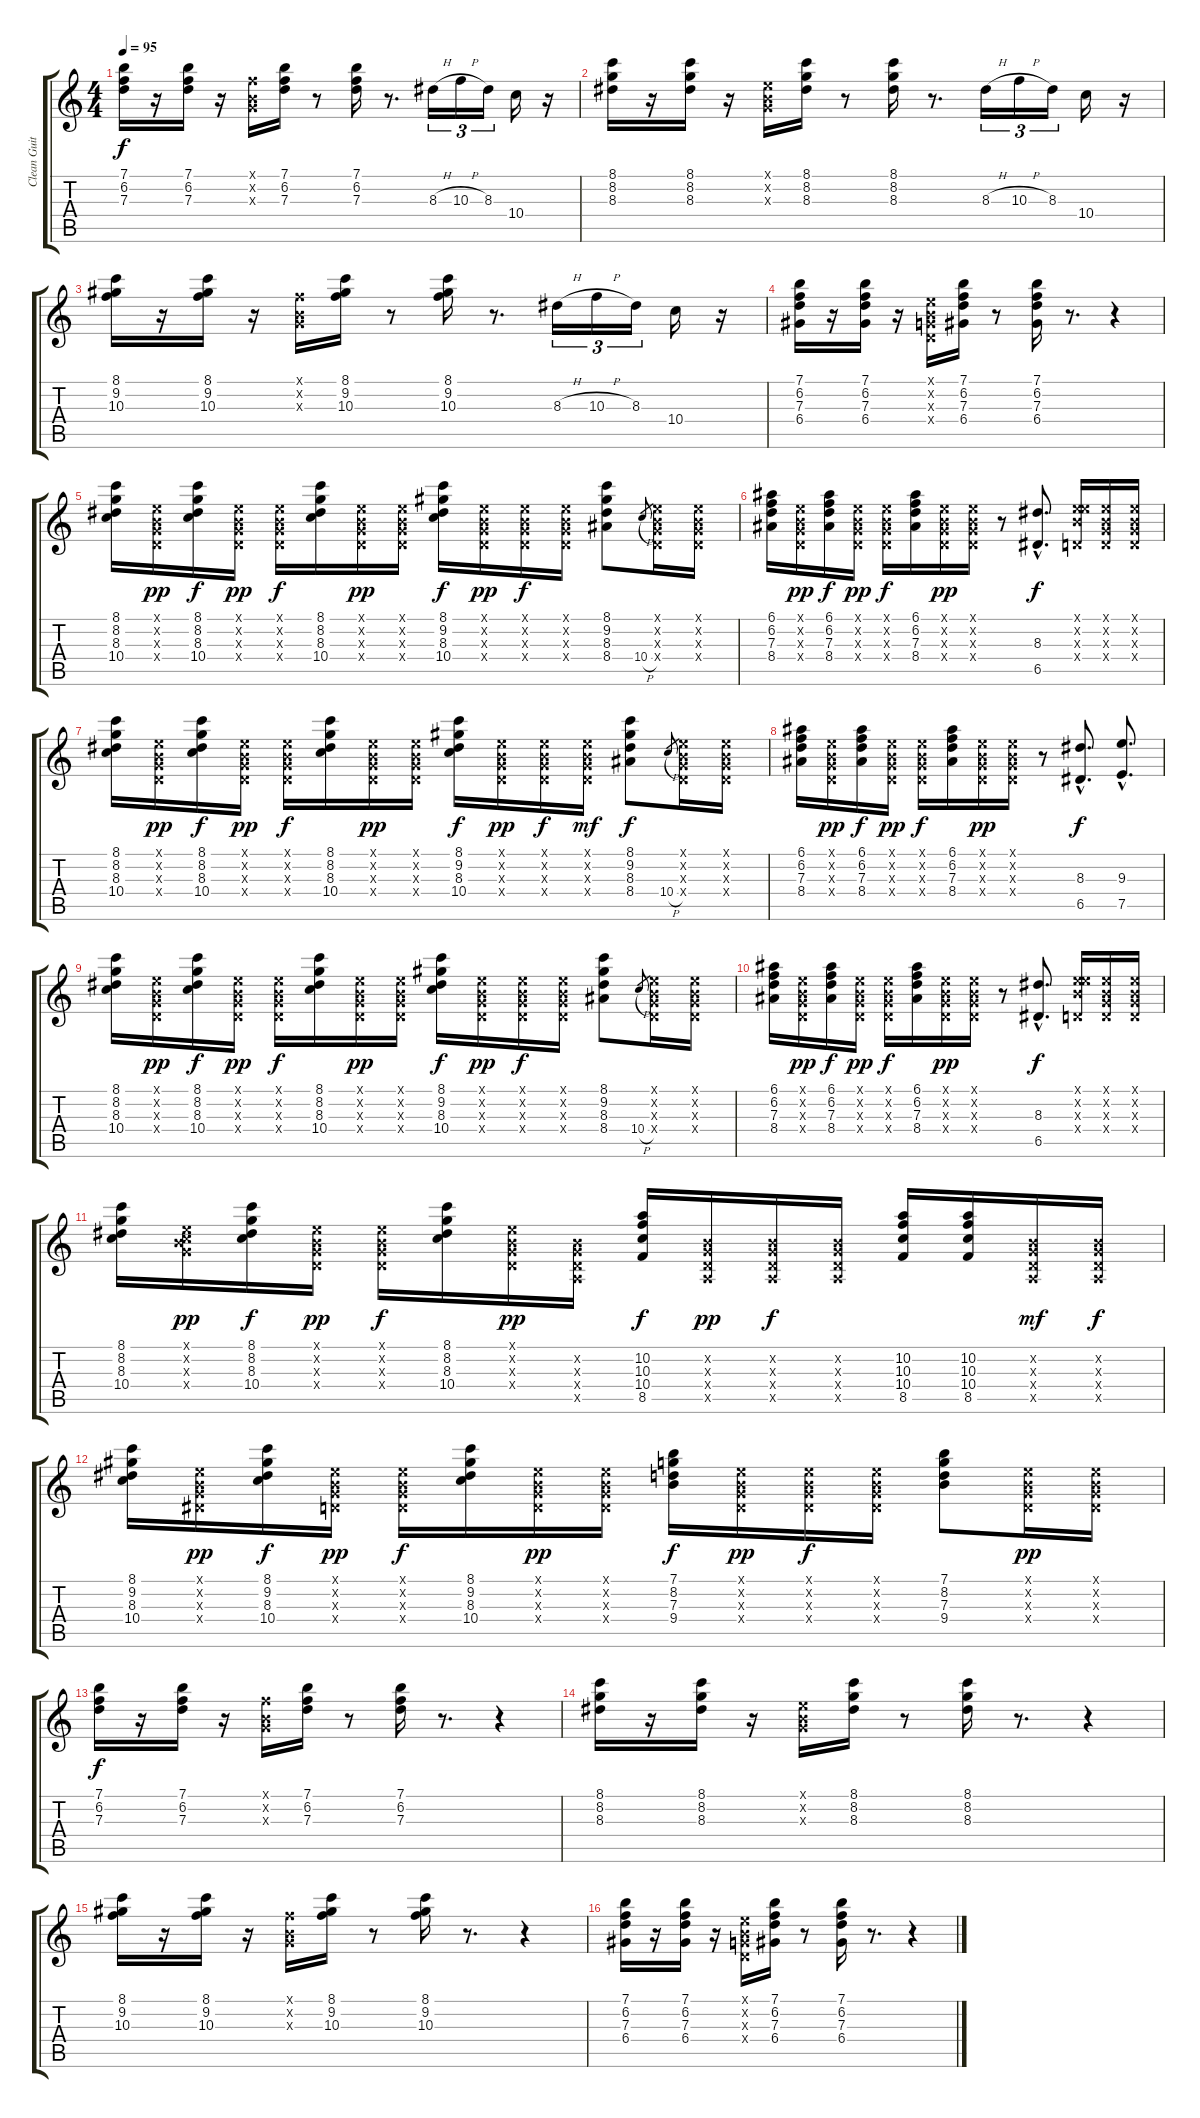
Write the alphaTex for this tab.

\track ("Clean Guitar" "Clean Guit") {instrument electricguitarclean}
\staff {score tabs}
\tuning (E4 B3 G3 D3 A2 E2) {hide}
\ts (4 4)
\tempo 95
\clef g2
\ks c
(7.1 6.2 7.3).16{dy f} r.16 (7.1 6.2 7.3).16 r.16 (1.1{x} 0.2{x} 0.3{x}).16 (7.1 6.2 7.3).16 r.8 (7.1 6.2 7.3).16 r.8{d} 8.3{h}.16{tu (3 2)} 10.3{h}.16{tu (3 2)} 8.3.16{tu (3 2)} 10.4.16 r.16 |
(8.1 8.2 8.3).16 r.16 (8.1 8.2 8.3).16 r.16 (0.1{x} 0.2{x} 0.3{x}).16 (8.1 8.2 8.3).16 r.8 (8.1 8.2 8.3).16 r.8{d} 8.3{h}.16{tu (3 2)} 10.3{h}.16{tu (3 2)} 8.3.16{tu (3 2)} 10.4.16 r.16 |
(8.1 9.2 10.3).16 r.16 (8.1 9.2 10.3).16 r.16 (1.1{x} 0.2{x} 0.3{x}).16 (8.1 9.2 10.3).16 r.8 (8.1 9.2 10.3).16 r.8{d} 8.3{h}.16{tu (3 2)} 10.3{h}.16{tu (3 2)} 8.3.16{tu (3 2)} 10.4.16 r.16 |
(7.1 6.2 7.3 6.4).16 r.16 (7.1 6.2 7.3 6.4).16 r.16 (0.1{x} 0.2{x} 0.3{x} 0.4{x}).16 (7.1 6.2 7.3 6.4).16 r.8 (7.1 6.2 7.3 6.4).16 r.8{d} r.4 |
(8.1 8.2 8.3 10.4).16 (0.1{x} 0.2{x} 0.3{x} 0.4{x}).16{dy pp} (8.1 8.2 8.3 10.4).16{dy f} (0.1{x} 0.2{x} 0.3{x} 0.4{x}).16{dy pp} (0.1{x} 0.2{x} 0.3{x} 0.4{x}).16{dy f} (8.1 8.2 8.3 10.4).16 (0.1{x} 0.2{x} 0.3{x} 0.4{x}).16{dy pp} (0.1{x} 0.2{x} 0.3{x} 0.4{x}).16 (8.1 9.2 8.3 10.4).16{dy f} (0.1{x} 0.2{x} 0.3{x} 0.4{x}).16{dy pp} (0.1{x} 0.2{x} 0.3{x} 0.4{x}).16{dy f} (0.1{x} 0.2{x} 0.3{x} 0.4{x}).16 (8.1 9.2 8.3 8.4).8 10.4{h}.8{gr} (0.1{x} 0.2{x} 0.3{x} 0.4{x}).16 (0.1{x} 0.2{x} 0.3{x} 0.4{x}).16 |
(6.1 6.2 7.3 8.4).16 (0.1{x} 0.2{x} 0.3{x} 0.4{x}).16{dy pp} (6.1 6.2 7.3 8.4).16{dy f} (0.1{x} 0.2{x} 0.3{x} 0.4{x}).16{dy pp} (0.1{x} 0.2{x} 0.3{x} 0.4{x}).16{dy f} (6.1 6.2 7.3 8.4).16 (0.1{x} 0.2{x} 0.3{x} 0.4{x}).16{dy pp} (0.1{x} 0.2{x} 0.3{x} 0.4{x}).16 r.8 (8.3{hac} 6.5{hac}).8{d dy f} (0.1{x} 0.2{x} 9.3{x} 0.4{x}).16 (0.1{x} 0.2{x} 0.3{x} 0.4{x}).16 (0.1{x} 0.2{x} 0.3{x} 0.4{x}).16 |
(8.1 8.2 8.3 10.4).16 (0.1{x} 0.2{x} 0.3{x} 0.4{x}).16{dy pp} (8.1 8.2 8.3 10.4).16{dy f} (0.1{x} 0.2{x} 0.3{x} 0.4{x}).16{dy pp} (0.1{x} 0.2{x} 0.3{x} 0.4{x}).16{dy f} (8.1 8.2 8.3 10.4).16 (0.1{x} 0.2{x} 0.3{x} 0.4{x}).16{dy pp} (0.1{x} 0.2{x} 0.3{x} 0.4{x}).16 (8.1 9.2 8.3 10.4).16{dy f} (0.1{x} 0.2{x} 0.3{x} 0.4{x}).16{dy pp} (0.1{x} 0.2{x} 0.3{x} 0.4{x}).16{dy f} (0.1{x} 0.2{x} 0.3{x} 0.4{x}).16{dy mf} (8.1 9.2 8.3 8.4).8{dy f} 10.4{h}.8{gr} (0.1{x} 0.2{x} 0.3{x} 0.4{x}).16 (0.1{x} 0.2{x} 0.3{x} 0.4{x}).16 |
(6.1 6.2 7.3 8.4).16 (0.1{x} 0.2{x} 0.3{x} 0.4{x}).16{dy pp} (6.1 6.2 7.3 8.4).16{dy f} (0.1{x} 0.2{x} 0.3{x} 0.4{x}).16{dy pp} (0.1{x} 0.2{x} 0.3{x} 0.4{x}).16{dy f} (6.1 6.2 7.3 8.4).16 (0.1{x} 0.2{x} 0.3{x} 0.4{x}).16{dy pp} (0.1{x} 0.2{x} 0.3{x} 0.4{x}).16 r.8 (8.3{hac} 6.5{hac}).8{d dy f} (9.3{hac} 7.5{hac}).8{d} |
(8.1 8.2 8.3 10.4).16 (0.1{x} 0.2{x} 0.3{x} 0.4{x}).16{dy pp} (8.1 8.2 8.3 10.4).16{dy f} (0.1{x} 0.2{x} 0.3{x} 0.4{x}).16{dy pp} (0.1{x} 0.2{x} 0.3{x} 0.4{x}).16{dy f} (8.1 8.2 8.3 10.4).16 (0.1{x} 0.2{x} 0.3{x} 0.4{x}).16{dy pp} (0.1{x} 0.2{x} 0.3{x} 0.4{x}).16 (8.1 9.2 8.3 10.4).16{dy f} (0.1{x} 0.2{x} 0.3{x} 0.4{x}).16{dy pp} (0.1{x} 0.2{x} 0.3{x} 0.4{x}).16{dy f} (0.1{x} 0.2{x} 0.3{x} 0.4{x}).16 (8.1 9.2 8.3 8.4).8 10.4{h}.8{gr} (0.1{x} 0.2{x} 0.3{x} 0.4{x}).16 (0.1{x} 0.2{x} 0.3{x} 0.4{x}).16 |
(6.1 6.2 7.3 8.4).16 (0.1{x} 0.2{x} 0.3{x} 0.4{x}).16{dy pp} (6.1 6.2 7.3 8.4).16{dy f} (0.1{x} 0.2{x} 0.3{x} 0.4{x}).16{dy pp} (0.1{x} 0.2{x} 0.3{x} 0.4{x}).16{dy f} (6.1 6.2 7.3 8.4).16 (0.1{x} 0.2{x} 0.3{x} 0.4{x}).16{dy pp} (0.1{x} 0.2{x} 0.3{x} 0.4{x}).16 r.8 (8.3{hac} 6.5{hac}).8{d dy f} (0.1{x} 0.2{x} 9.3{x} 0.4{x}).16 (0.1{x} 0.2{x} 0.3{x} 0.4{x}).16 (0.1{x} 0.2{x} 0.3{x} 0.4{x}).16 |
(8.1 8.2 8.3 10.4).16 (0.1{x} 0.2{x} 0.3{x} 10.4{x}).16{dy pp} (8.1 8.2 8.3 10.4).16{dy f} (0.1{x} 0.2{x} 0.3{x} 0.4{x}).16{dy pp} (0.1{x} 0.2{x} 0.3{x} 0.4{x}).16{dy f} (8.1 8.2 8.3 10.4).16 (0.1{x} 0.2{x} 0.3{x} 0.4{x}).16{dy pp} (0.2{x} 0.3{x} 0.4{x} 0.5{x}).16 (10.2 10.3 10.4 8.5).16{dy f} (0.2{x} 0.3{x} 0.4{x} 0.5{x}).16{dy pp} (0.2{x} 0.3{x} 0.4{x} 0.5{x}).16{dy f} (0.2{x} 0.3{x} 0.4{x} 0.5{x}).16 (10.2 10.3 10.4 8.5).16 (10.2 10.3 10.4 8.5).16 (0.2{x} 0.3{x} 0.4{x} 0.5{x}).16{dy mf} (0.2{x} 0.3{x} 0.4{x} 0.5{x}).16{dy f} |
(8.1 9.2 8.3 10.4).16 (0.1{x} 0.2{x} 0.3{x} 1.4{x}).16{dy pp} (8.1 9.2 8.3 10.4).16{dy f} (0.1{x} 0.2{x} 0.3{x} 0.4{x}).16{dy pp} (0.1{x} 0.2{x} 0.3{x} 0.4{x}).16{dy f} (8.1 9.2 8.3 10.4).16 (0.1{x} 0.2{x} 0.3{x} 0.4{x}).16{dy pp} (0.1{x} 0.2{x} 0.3{x} 0.4{x}).16 (7.1 8.2 7.3 9.4).16{dy f} (0.1{x} 0.2{x} 0.3{x} 0.4{x}).16{dy pp} (0.1{x} 0.2{x} 0.3{x} 0.4{x}).16{dy f} (0.1{x} 0.2{x} 0.3{x} 0.4{x}).16 (7.1 8.2 7.3 9.4).8 (0.1{x} 0.2{x} 0.3{x} 0.4{x}).16{dy pp} (0.1{x} 0.2{x} 0.3{x} 0.4{x}).16 |
(7.1 6.2 7.3).16{dy f} r.16 (7.1 6.2 7.3).16 r.16 (1.1{x} 0.2{x} 0.3{x}).16 (7.1 6.2 7.3).16 r.8 (7.1 6.2 7.3).16 r.8{d} r.4 |
(8.1 8.2 8.3).16 r.16 (8.1 8.2 8.3).16 r.16 (0.1{x} 0.2{x} 0.3{x}).16 (8.1 8.2 8.3).16 r.8 (8.1 8.2 8.3).16 r.8{d} r.4 |
(8.1 9.2 10.3).16 r.16 (8.1 9.2 10.3).16 r.16 (1.1{x} 0.2{x} 0.3{x}).16 (8.1 9.2 10.3).16 r.8 (8.1 9.2 10.3).16 r.8{d} r.4 |
(7.1 6.2 7.3 6.4).16 r.16 (7.1 6.2 7.3 6.4).16 r.16 (0.1{x} 0.2{x} 0.3{x} 0.4{x}).16 (7.1 6.2 7.3 6.4).16 r.8 (7.1 6.2 7.3 6.4).16 r.8{d} r.4
